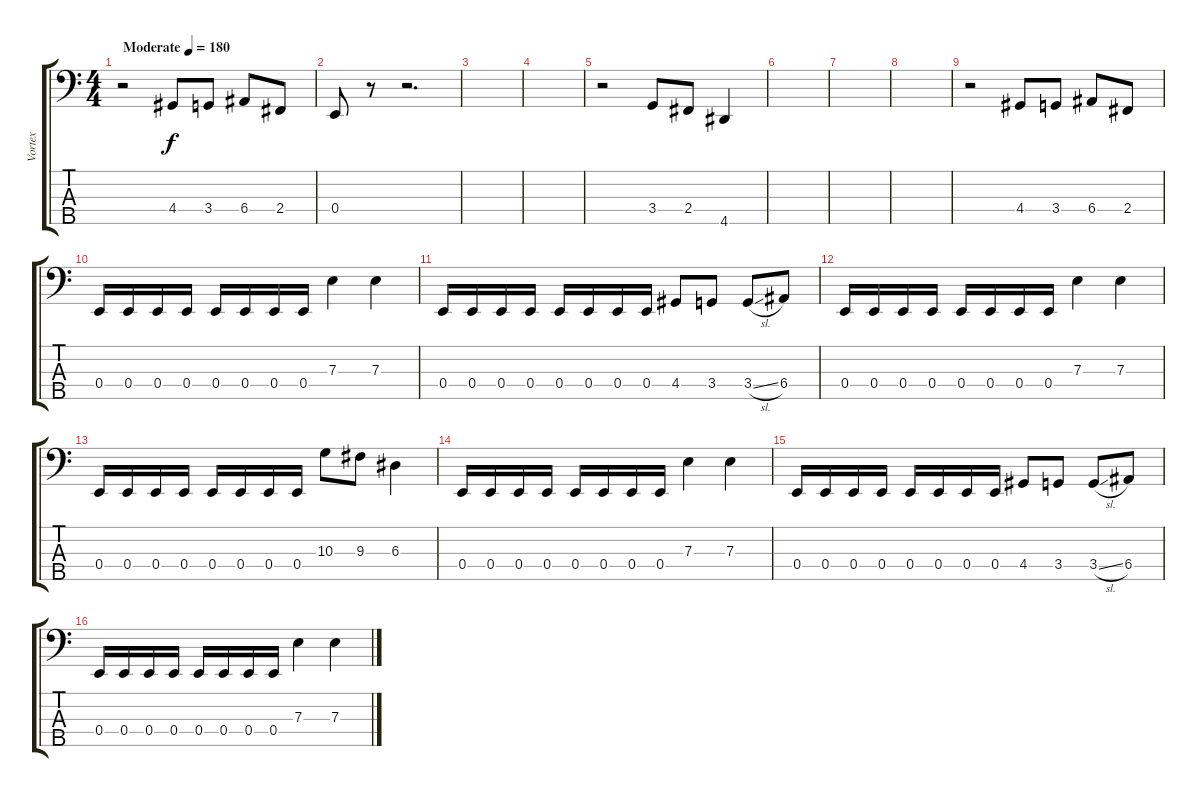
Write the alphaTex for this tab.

\track ("Vortex" "Vortex") {instrument electricbassfinger}
\staff {score tabs}
\tuning (G2 D2 A1 E1 B0) {hide}
\ts (4 4)
\tempo (180 "Moderate")
\clef f4
\ks c
r.2{dy f instrument electricbassfinger} 4.4.8 3.4.8 6.4.8 2.4.8 |
0.4.8 r.8 r.2{d} |
|
|
r.2 3.4.8 2.4.8 4.5.4 |
|
|
|
r.2 4.4.8 3.4.8 6.4.8 2.4.8 |
0.4.16 0.4.16 0.4.16 0.4.16 0.4.16 0.4.16 0.4.16 0.4.16 7.3.4 7.3.4 |
0.4.16 0.4.16 0.4.16 0.4.16 0.4.16 0.4.16 0.4.16 0.4.16 4.4.8 3.4.8 3.4{sl}.8 6.4.8 |
0.4.16 0.4.16 0.4.16 0.4.16 0.4.16 0.4.16 0.4.16 0.4.16 7.3.4 7.3.4 |
0.4.16 0.4.16 0.4.16 0.4.16 0.4.16 0.4.16 0.4.16 0.4.16 10.3.8 9.3.8 6.3.4 |
0.4.16 0.4.16 0.4.16 0.4.16 0.4.16 0.4.16 0.4.16 0.4.16 7.3.4 7.3.4 |
0.4.16 0.4.16 0.4.16 0.4.16 0.4.16 0.4.16 0.4.16 0.4.16 4.4.8 3.4.8 3.4{sl}.8 6.4.8 |
0.4.16 0.4.16 0.4.16 0.4.16 0.4.16 0.4.16 0.4.16 0.4.16 7.3.4 7.3.4
